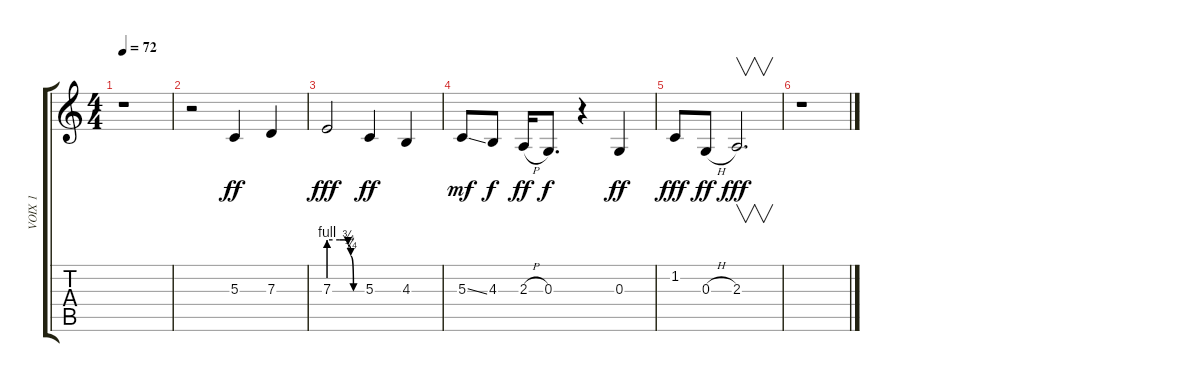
\track ("VOIX 1" "VOIX 1") {instrument synthvoice}
\staff {score tabs}
\tuning (E4 B3 G3 D3 A2 E2) {hide}
\ts (4 4)
\tempo 72
\clef g2
\ks c
r.1{dy f} |
r.2 5.3.4{dy ff} 7.3.4 |
7.3{be (custom 0 4 20 4 30 4 35 3 40 1 45 0 60 0)}.2{dy fff} 5.3.4{dy ff} 4.3.4 |
5.3{ss}.8{dy mf} 4.3.8{dy f} 2.3{h}.16{dy ff} 0.3.8{d dy f} r.4 0.3.4{dy ff} |
1.2.8{dy fff} 0.3{h}.8{dy ff} 2.3.2{v d dy fff} |
r.1
